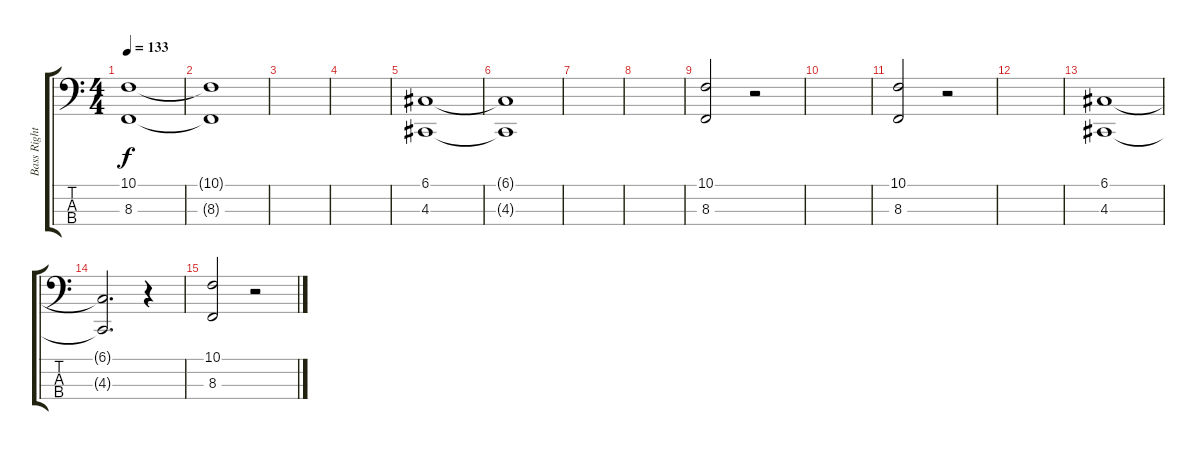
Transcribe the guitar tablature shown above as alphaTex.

\track ("Bass Right Ch." "Bass Right") {instrument lead2sawtooth}
\staff {score tabs}
\tuning (G2 D2 A1 E1) {hide}
\ts (4 4)
\tempo 133
\clef f4
\ks c
(10.1 8.3).1{dy f} |
(10.1{t} 8.3{t}).1 |
|
|
(6.1 4.3).1 |
(6.1{t} 4.3{t}).1 |
|
|
(10.1 8.3).2 r.2 |
|
(10.1 8.3).2 r.2 |
|
(6.1 4.3).1 |
(6.1{t} 4.3{t}).2{d} r.4 |
(10.1 8.3).2 r.2
